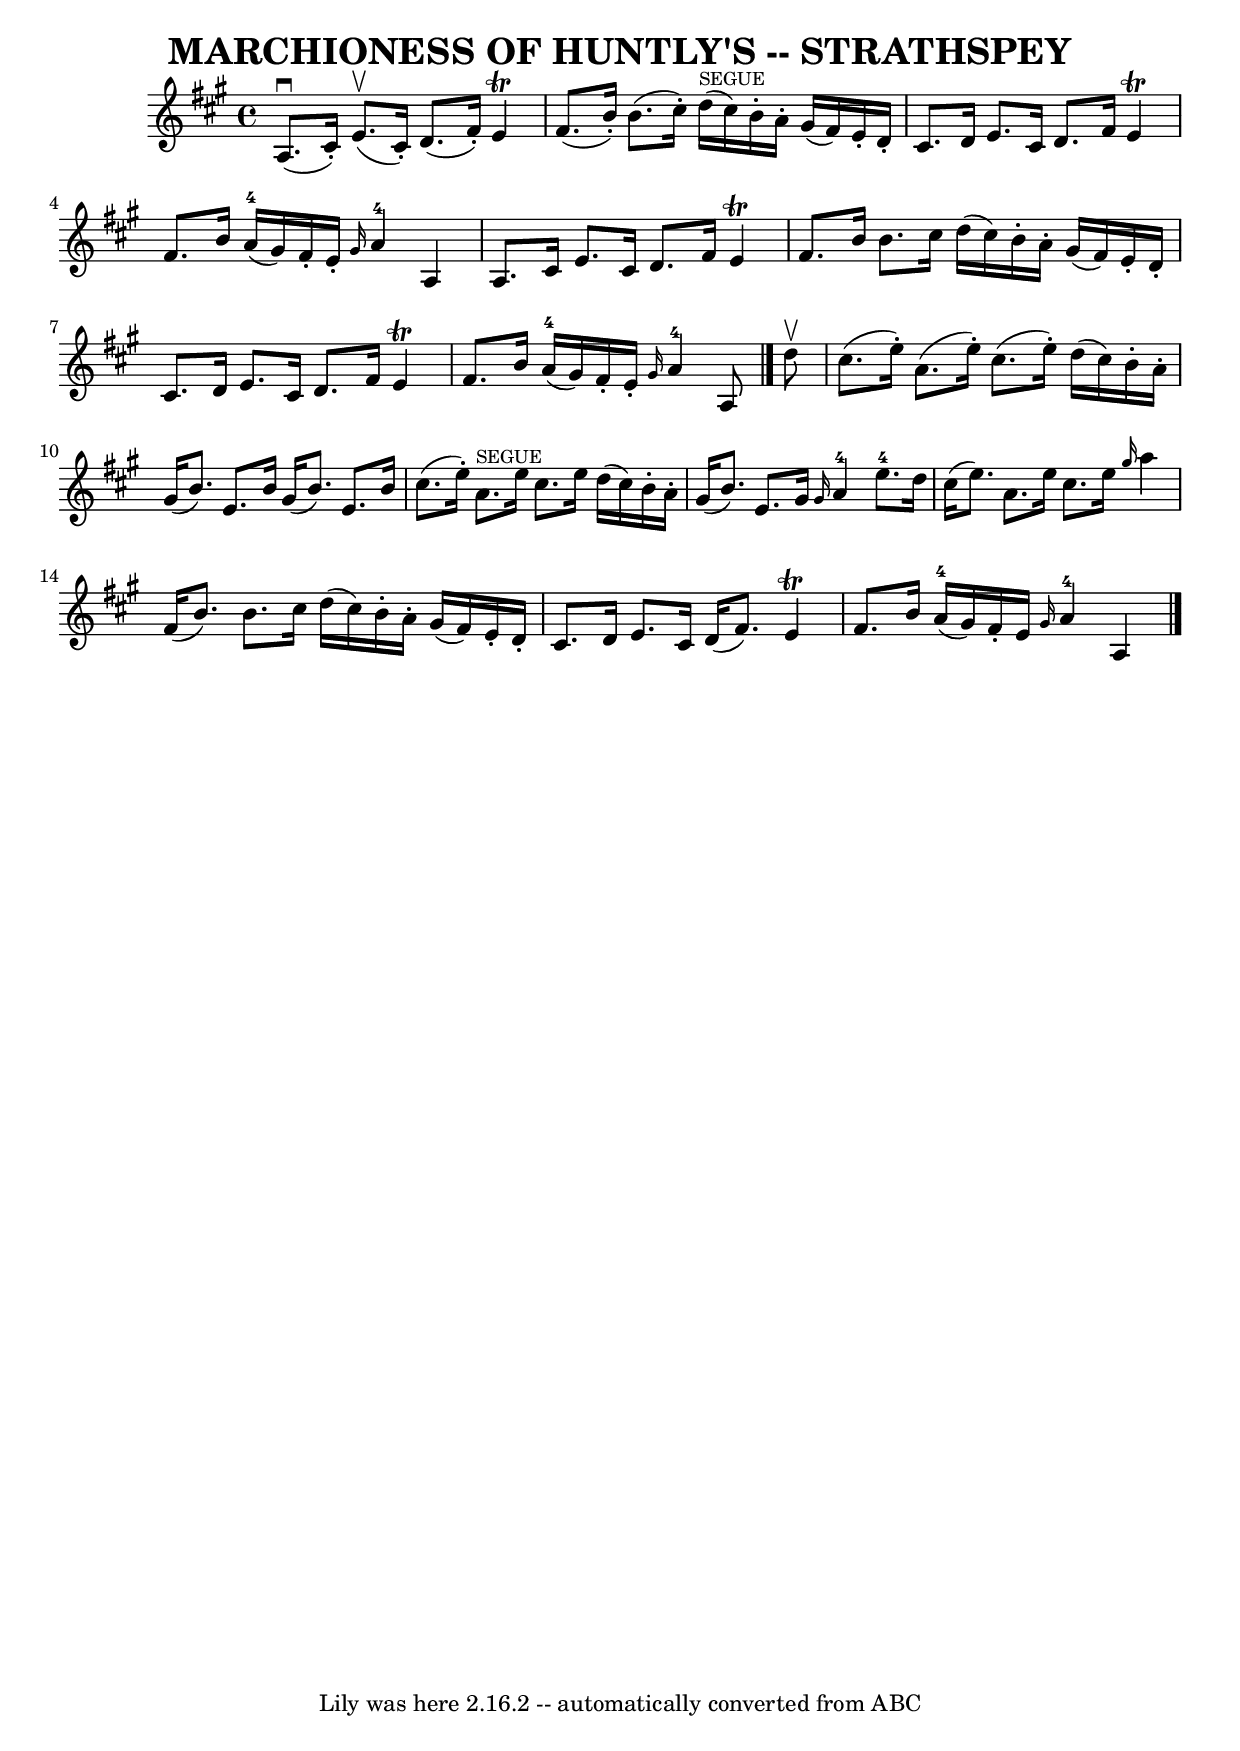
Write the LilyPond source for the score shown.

\version "2.16.2"
\include "Mammoth.ily"
\header {
  %% book = "Ryan's Mammoth Collection of Fiddle Tunes"
  composer = ""
  crossRefNumber = "1"
  footnotes = ""
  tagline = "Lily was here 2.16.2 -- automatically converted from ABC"
  title = "MARCHIONESS OF HUNTLY'S -- STRATHSPEY"

}
voicedefault =  {


  \override Staff.TimeSignature #'style = #'C
  \time 4/4 
  \key a \major
  a8. (^\downbow cis'16 -.) e'8. (^\upbow   
  cis'16 -.) d'8. (fis'16 -.) e'4^\trill   |
  fis'8. (b'16 -.) b'8. (cis''16 -.) d''16^\segue(cis''16) b'16 -.   
  a'16 -. gis'16 (fis'16) e'16 -. d'16 -.   |
  cis'8.    
  d'16 e'8. cis'16 d'8. fis'16 e'4^\trill   |
  fis'8.    
  b'16 a'16-4(gis'16) fis'16 -. e'16 -. \grace { gis'16  
					       }   
  a'4-4 a4    |
  a8. cis'16 e'8. cis'16 d'8.    
  fis'16 e'4^\trill   |
  fis'8. b'16 b'8. cis''16 d''16 (
  cis''16) b'16 -. a'16 -. gis'16 (fis'16) e'16 -. d'16 -.   
  |
  cis'8. d'16 e'8. cis'16 d'8. fis'16 e'4^\trill  
  |
  fis'8. b'16 a'16-4(gis'16) fis'16 -. e'16 -. 
  \grace { gis'16  
	 } a'4-4 a8    \bar "|." d''8^\upbow   
  |
  cis''8. (e''16 -.) a'8. (e''16 -.) cis''8. (e''16 -.) d''16 (cis''16) b'16 -. a'16 -.   |
  gis'16 (b'8.  -) e'8. b'16 gis'16 (b'8.) e'8. b'16    |
  cis''8. 
  (e''16 -.) a'8.^\segue e''16 cis''8. e''16 d''16 (
  cis''16) b'16 -. a'16 -.   |
  gis'16 (b'8.) e'8.    
  gis'16  \grace { gis'16  
		 } a'4-4 e''8.-4 d''16    |
  
  cis''16 (e''8.) a'8. e''16 cis''8. e''16  \grace {    
    gis''16  
  } a''4    |
  fis'16 (b'8.) b'8. cis''16 d''16 
  (cis''16) b'16 -. a'16 -. gis'16 (fis'16) e'16 -. d'16 -. 
  |
  cis'8. d'16 e'8. cis'16 d'16 (fis'8.) e'4^\trill   |
  fis'8. b'16 a'16-4(gis'16) fis'16 -.   
  e'16  \grace { gis'16  
	       } a'4-4 a4    \bar "|."   

}

\score{
  <<

    \context Staff="default"
    {
      \voicedefault 
      
    }

  >>
  \layout {
    
  }
  \midi {
  }

}
